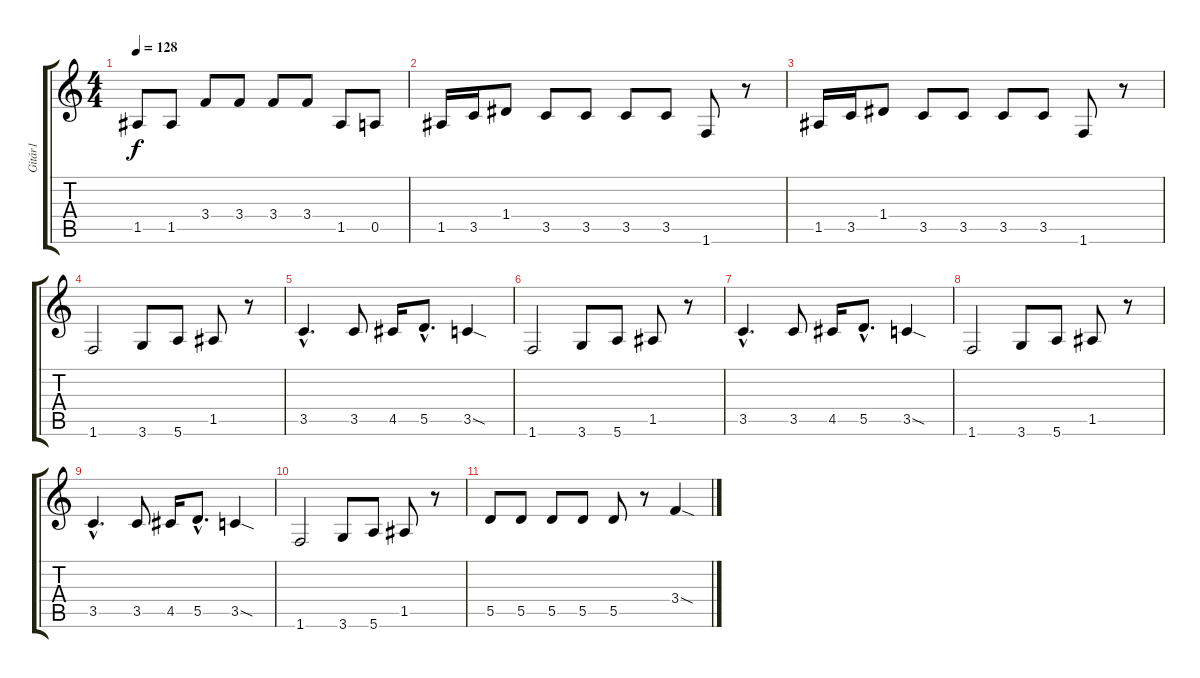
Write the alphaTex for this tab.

\track ("Gitár1" "Gitár1") {instrument electricguitarclean}
\staff {score tabs}
\tuning (E4 B3 G3 D3 A2 E2) {hide}
\ts (4 4)
\tempo 128
\clef g2
\ks c
1.5.8{dy f} 1.5.8 3.4.8 3.4.8 3.4.8 3.4.8 1.5.8 0.5.8 |
1.5.16 3.5.16 1.4.8 3.5.8 3.5.8 3.5.8 3.5.8 1.6.8 r.8 |
1.5.16 3.5.16 1.4.8 3.5.8 3.5.8 3.5.8 3.5.8 1.6.8 r.8 |
1.6.2 3.6.8 5.6.8 1.5.8 r.8 |
3.5{hac}.4{d} 3.5.8 4.5.16 5.5{hac}.8{d} 3.5{sod}.4 |
1.6.2 3.6.8 5.6.8 1.5.8 r.8 |
3.5{hac}.4{d} 3.5.8 4.5.16 5.5{hac}.8{d} 3.5{sod}.4 |
1.6.2 3.6.8 5.6.8 1.5.8 r.8 |
3.5{hac}.4{d} 3.5.8 4.5.16 5.5{hac}.8{d} 3.5{sod}.4 |
1.6.2 3.6.8 5.6.8 1.5.8 r.8 |
5.5.8 5.5.8 5.5.8 5.5.8 5.5.8 r.8 3.4{sod}.4
